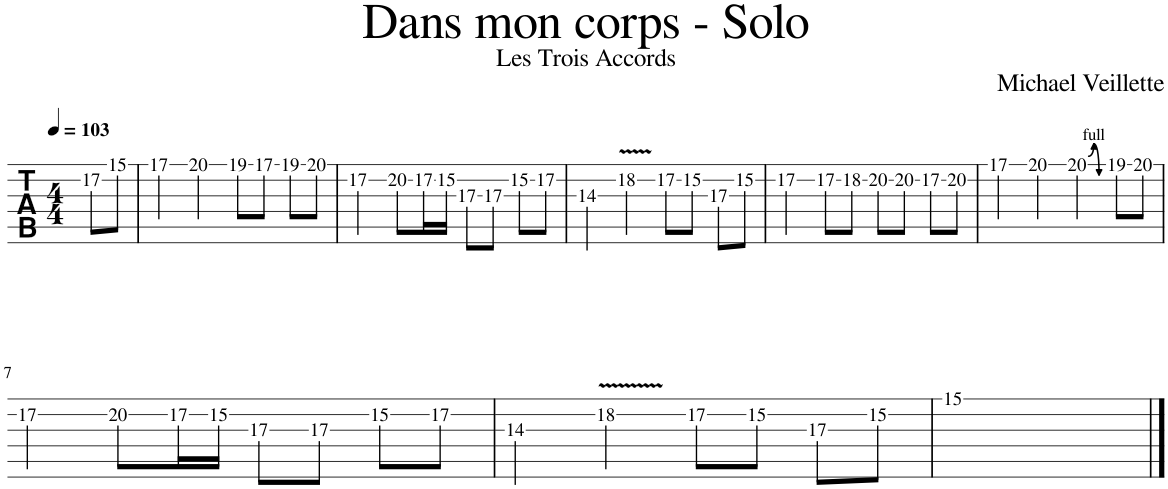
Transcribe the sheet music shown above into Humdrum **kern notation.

**kern
*part1
*staff1
*I"Acoustic Guitar
*I'Guit.
*stria6
*
*k[f#]
*M4/4
*MM103
=1
8ee\L
8gg\J
=2
4aa\
4ccc\
8bb\L
8aa\J
8bb\L
8ccc\J
=3
4ee\
8gg\L
16ee\L
16dd\JJ
8cc\L
8cc\J
8dd\L
8ee\J
=4
4a\
4ff\
8ee\L
8dd\J
8cc\L
8dd\J
=5
4ee\
8ee\L
8ee#\J
8gg\L
8gg\J
8ee\L
8gg\J
=6
4aa\
4ccc\
4ccc\
8bb\L
8ccc\J
!!LO:LB:g=z
=7
4ee\
8gg\L
16ee\L
16dd\JJ
8cc\L
8cc\J
8dd\L
8ee\J
=8
4a\
4ff\
8ee\L
8dd\J
8cc\L
8dd\J
=9
1gg
==
*-
